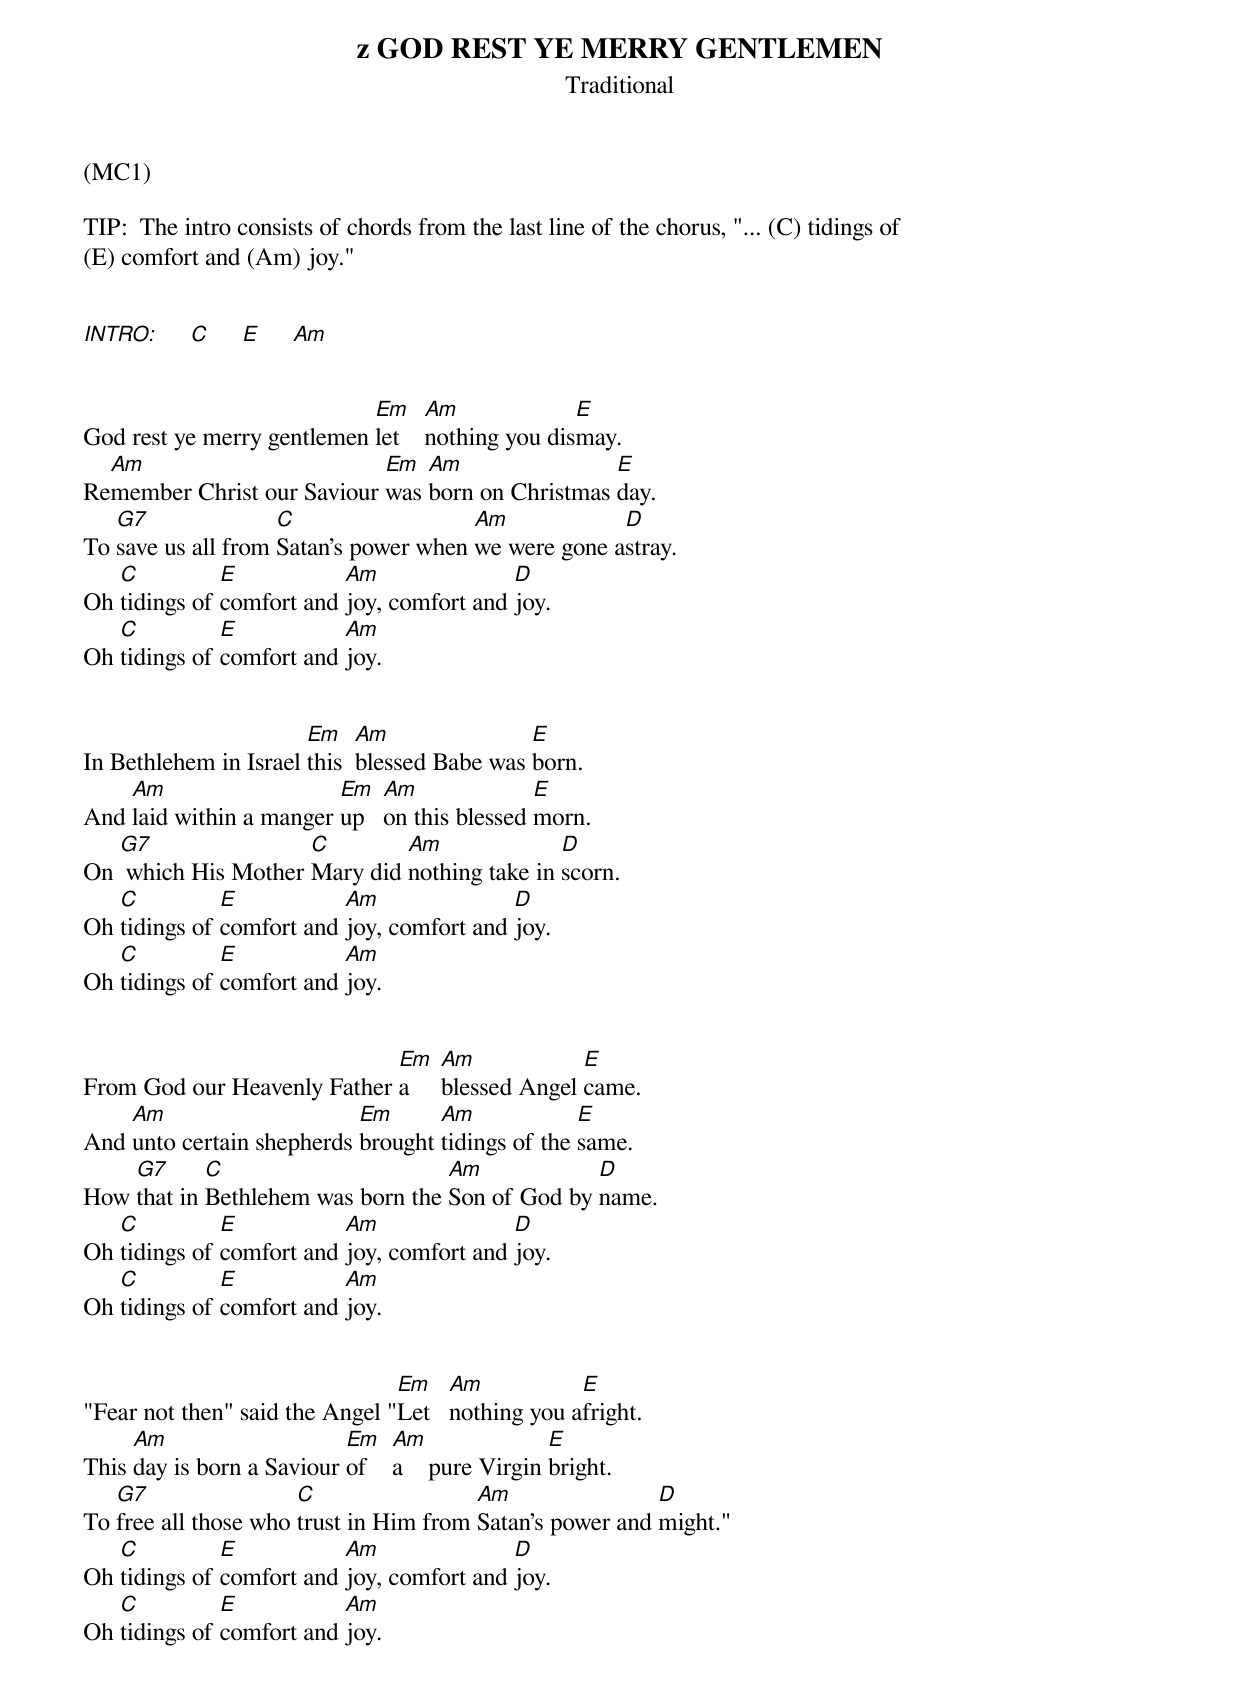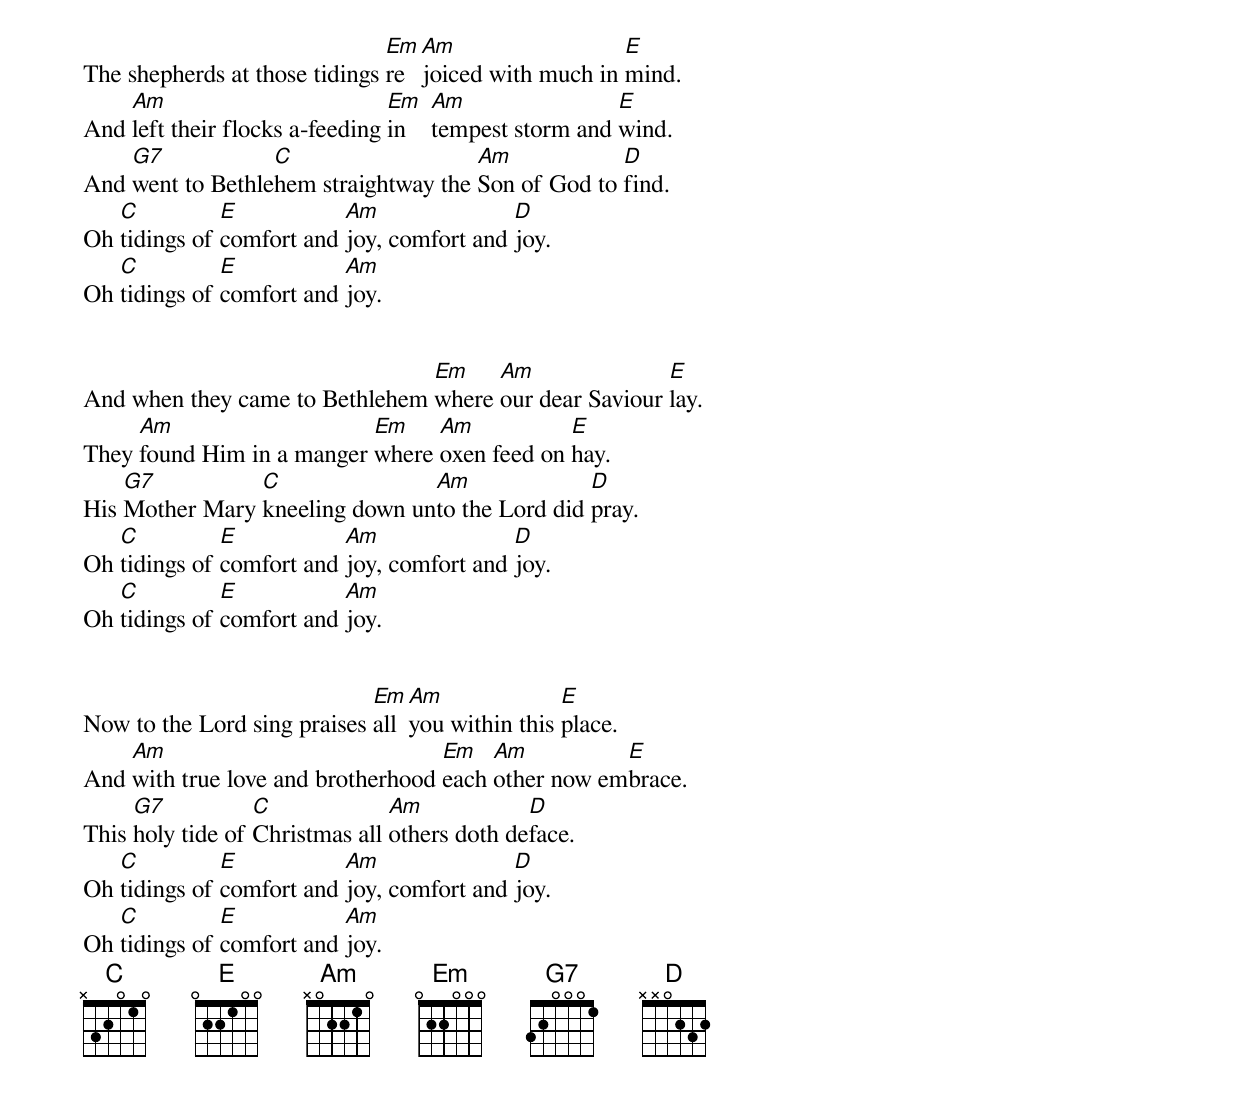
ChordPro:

{t: z GOD REST YE MERRY GENTLEMEN}
{st: Traditional }


(MC1)

TIP:  The intro consists of chords from the last line of the chorus, "... (C) tidings of
(E) comfort and (Am) joy."


[INTRO:]     [C]     [E]     [Am]


God rest ye merry gentlemen [Em]let    [Am]nothing you dis[E]may.
Re[Am]member Christ our Saviour [Em]was [Am]born on Christmas [E]day.
To [G7]save us all from [C]Satan's power when [Am]we were gone a[D]stray.
Oh [C]tidings of [E]comfort and [Am]joy, comfort and [D]joy.
Oh [C]tidings of [E]comfort and [Am]joy.


In Bethlehem in Israel [Em]this  [Am]blessed Babe was [E]born.
And [Am]laid within a manger [Em]up   [Am]on this blessed [E]morn.
On [G7] which His Mother [C]Mary did [Am]nothing take in [D]scorn.
Oh [C]tidings of [E]comfort and [Am]joy, comfort and [D]joy.
Oh [C]tidings of [E]comfort and [Am]joy.


From God our Heavenly Father [Em]a     [Am]blessed Angel [E]came.
And [Am]unto certain shepherds [Em]brought [Am]tidings of the [E]same.
How [G7]that in [C]Bethlehem was born the [Am]Son of God by [D]name.
Oh [C]tidings of [E]comfort and [Am]joy, comfort and [D]joy.
Oh [C]tidings of [E]comfort and [Am]joy.


"Fear not then" said the Angel "[Em]Let   [Am]nothing you a[E]fright.
This [Am]day is born a Saviour [Em]of    [Am]a    pure Virgin [E]bright.
To [G7]free all those who [C]trust in Him from [Am]Satan's power and [D]might."
Oh [C]tidings of [E]comfort and [Am]joy, comfort and [D]joy.
Oh [C]tidings of [E]comfort and [Am]joy.


The shepherds at those tidings [Em]re [Am]joiced with much in [E]mind.
And [Am]left their flocks a-feeding [Em]in    [Am]tempest storm and [E]wind.
And [G7]went to Bethle[C]hem straightway the [Am]Son of God to [D]find.
Oh [C]tidings of [E]comfort and [Am]joy, comfort and [D]joy.
Oh [C]tidings of [E]comfort and [Am]joy.


And when they came to Bethlehem [Em]where [Am]our dear Saviour [E]lay.
They [Am]found Him in a manger [Em]where [Am]oxen feed on [E]hay.
His [G7]Mother Mary [C]kneeling down un[Am]to the Lord did [D]pray.
Oh [C]tidings of [E]comfort and [Am]joy, comfort and [D]joy.
Oh [C]tidings of [E]comfort and [Am]joy.


Now to the Lord sing praises [Em]all [Am]you within this [E]place.
And [Am]with true love and brotherhood [Em]each [Am]other now em[E]brace.
This [G7]holy tide of [C]Christmas all [Am]others doth de[D]face.
Oh [C]tidings of [E]comfort and [Am]joy, comfort and [D]joy.
Oh [C]tidings of [E]comfort and [Am]joy.
